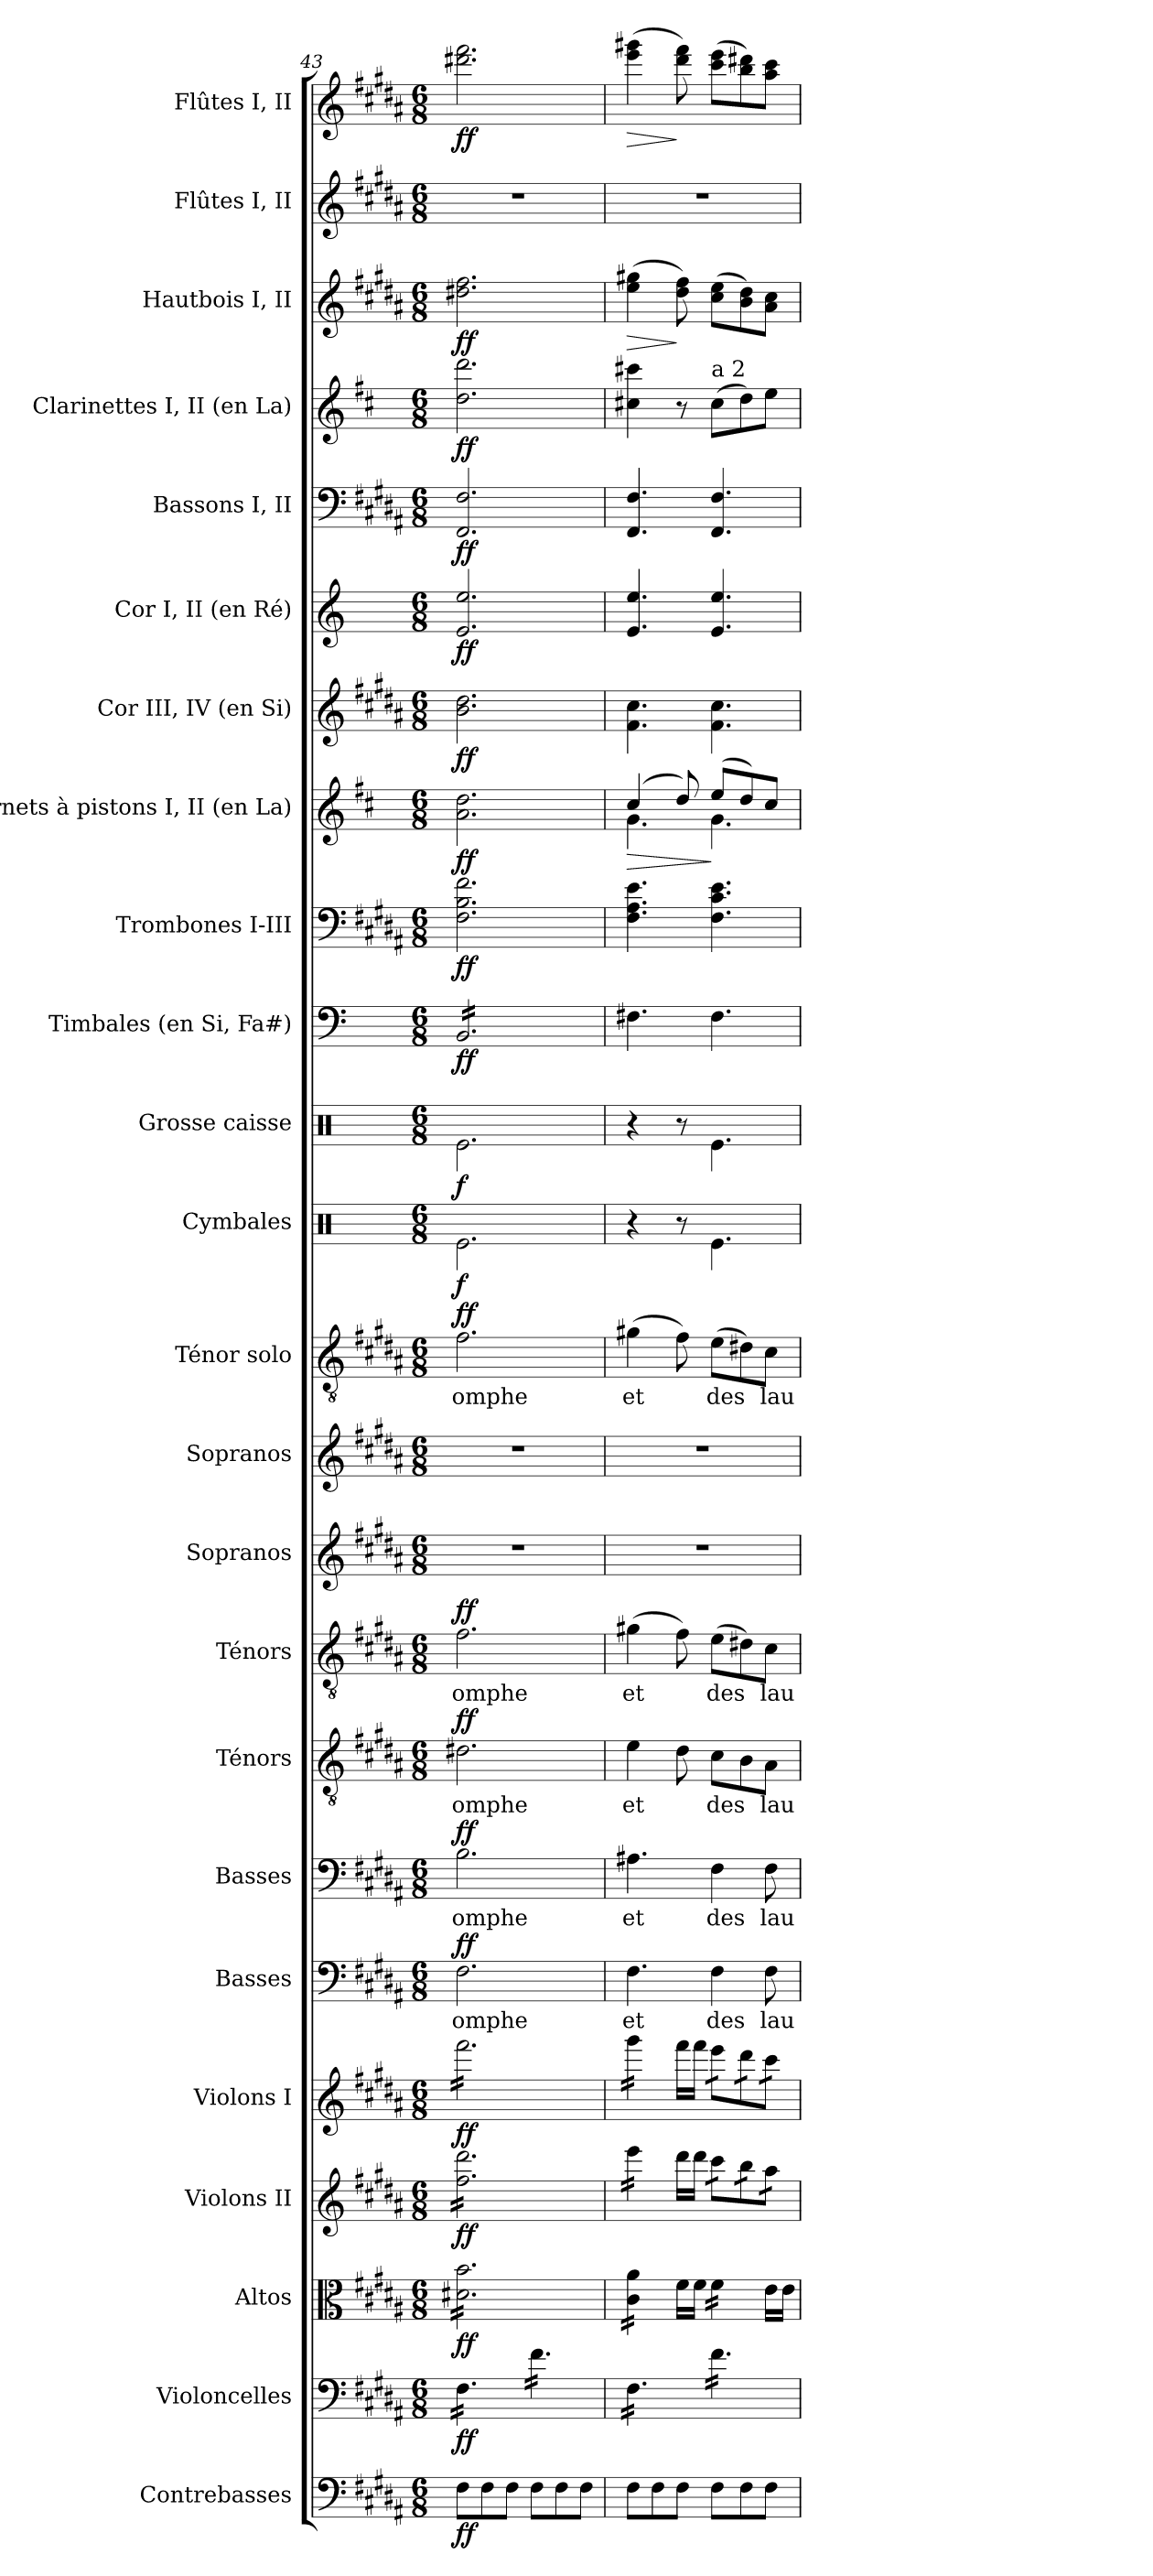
**kern	**dynam	**kern	**dynam	**kern	**dynam	**kern	**dynam	**kern	**dynam	**kern	**text	**dynam	**kern	**text	**dynam	**kern	**text	**dynam	**kern	**text	**dynam	**kern	**kern	**kern	**text	**dynam	**kern	**dynam	**kern	**dynam	**kern	**dynam	**kern	**dynam	**kern	**dynam	**kern	**dynam	**kern	**dynam	**kern	**dynam	**kern	**dynam	**kern	**dynam	**kern	**kern	**dynam
*part24	*part24	*part23	*part23	*part22	*part22	*part21	*part21	*part20	*part20	*part19	*part19	*part19	*part18	*part18	*part18	*part17	*part17	*part17	*part16	*part16	*part16	*part15	*part14	*part13	*part13	*part13	*part12	*part12	*part11	*part11	*part10	*part10	*part9	*part9	*part8	*part8	*part7	*part7	*part6	*part6	*part5	*part5	*part4	*part4	*part3	*part3	*part2	*part1	*part1
*staff24	*staff24	*staff23	*staff23	*staff22	*staff22	*staff21	*staff21	*staff20	*staff20	*staff19	*staff19	*staff19	*staff18	*staff18	*staff18	*staff17	*staff17	*staff17	*staff16	*staff16	*staff16	*staff15	*staff14	*staff13	*staff13	*staff13	*staff12	*staff12	*staff11	*staff11	*staff10	*staff10	*staff9	*staff9	*staff8	*staff8	*staff7	*staff7	*staff6	*staff6	*staff5	*staff5	*staff4	*staff4	*staff3	*staff3	*staff2	*staff1	*staff1
*I"Contrebasses	*	*I"Violoncelles	*	*I"Altos	*	*I"Violons II	*	*I"Violons I	*	*I"Basses	*	*	*I"Basses	*	*	*I"Ténors	*	*	*I"Ténors	*	*	*I"Sopranos	*I"Sopranos	*I"Ténor solo	*	*	*I"Cymbales	*	*I"Grosse caisse	*	*I"Timbales (en Si, Fa#)	*	*I"Trombones I-III	*	*I"Cornets à pistons I, II (en La)	*	*I"Cor III, IV (en Si)	*	*I"Cor I, II (en Ré)	*	*I"Bassons I, II	*	*I"Clarinettes I, II (en La)	*	*I"Hautbois I, II	*	*I"Flûtes I, II	*I"Flûtes I, II	*
*I'Cb.	*	*I'Vlles	*	*I'Altos	*	*I'Vns II	*	*I'Vns I	*	*I'Basses	*	*	*I'Basses	*	*	*I'Tén.	*	*	*I'Tén.	*	*	*I'Sopr.	*I'Sopr.	*I'Tén. solo	*	*	*I'Cym.	*	*I'G. c.	*	*I'Timb.	*	*I'Trb.	*	*I'C.à p. (La)	*	*I'Cor (Si)	*	*I'Cor (Ré)	*	*I'Bns	*	*I'Cl. (La)	*	*I'Hb.	*	*I'Fl.	*I'Fl.	*
*clefF4	*	*clefF4	*	*clefC3	*	*clefG2	*	*clefG2	*	*clefF4	*	*	*clefF4	*	*	*clefGv2	*	*	*clefGv2	*	*	*clefG2	*clefG2	*clefGv2	*	*	*clefX	*	*clefX	*	*clefF4	*	*clefF4	*	*clefG2	*	*clefG2	*	*clefG2	*	*clefF4	*	*clefG2	*	*clefG2	*	*clefG2	*clefG2	*
*ITrd7c12	*	*	*	*	*	*	*	*	*	*	*	*	*	*	*	*ITrd7c12	*	*	*ITrd7c12	*	*	*	*	*ITrd7c12	*	*	*	*	*	*	*	*	*	*	*ITrd2c3	*	*ITrd8c13	*	*ITrd6c10	*	*	*	*ITrd2c3	*	*	*	*	*	*
*k[f#c#g#d#a#]	*	*k[f#c#g#d#a#]	*	*k[f#c#g#d#a#]	*	*k[f#c#g#d#a#]	*	*k[f#c#g#d#a#]	*	*k[f#c#g#d#a#]	*	*	*k[f#c#g#d#a#]	*	*	*k[f#c#g#d#a#]	*	*	*k[f#c#g#d#a#]	*	*	*k[f#c#g#d#a#]	*k[f#c#g#d#a#]	*k[f#c#g#d#a#]	*	*	*k[]	*	*k[]	*	*k[]	*	*k[f#c#g#d#a#]	*	*k[f#c#g#d#a#]	*	*k[f#c#g#d#a#]	*	*k[f#c#]	*	*k[f#c#g#d#a#]	*	*k[f#c#g#d#a#]	*	*k[f#c#g#d#a#]	*	*k[f#c#g#d#a#]	*k[f#c#g#d#a#]	*
*B:	*	*B:	*	*B:	*	*B:	*	*B:	*	*B:	*	*	*B:	*	*	*B:	*	*	*B:	*	*	*B:	*B:	*B:	*	*	*C:	*	*C:	*	*C:	*	*B:	*	*B:	*	*B:	*	*D:	*	*B:	*	*B:	*	*B:	*	*B:	*B:	*
*M6/8	*	*M6/8	*	*M6/8	*	*M6/8	*	*M6/8	*	*M6/8	*	*	*M6/8	*	*	*M6/8	*	*	*M6/8	*	*	*M6/8	*M6/8	*M6/8	*	*	*M6/8	*	*M6/8	*	*M6/8	*	*M6/8	*	*M6/8	*	*M6/8	*	*M6/8	*	*M6/8	*	*M6/8	*	*M6/8	*	*M6/8	*M6/8	*
=43	=43	=43	=43	=43	=43	=43	=43	=43	=43	=43	=43	=43	=43	=43	=43	=43	=43	=43	=43	=43	=43	=43	=43	=43	=43	=43	=43	=43	=43	=43	=43	=43	=43	=43	=43	=43	=43	=43	=43	=43	=43	=43	=43	=43	=43	=43	=43	=43	=43
!	!	!	!	!	!	!	!	!	!	!	!LO:LY:b:color=#000000	!	!	!	!	!	!	!	!	!	!	!	!	!	!	!	!	!	!	!	!	!	!	!	!	!	!	!	!	!	!	!	!	!	!	!	!	!	!
!	!	!	!	!	!	!	!	!	!	!	!	!	!	!LO:LY:b:color=#000000	!	!	!	!	!	!	!	!	!	!	!	!	!	!	!	!	!	!	!	!	!	!	!	!	!	!	!	!	!	!	!	!	!	!	!
!	!	!	!	!	!	!	!	!	!	!	!	!	!	!	!	!	!LO:LY:b:color=#000000	!	!	!	!	!	!	!	!	!	!	!	!	!	!	!	!	!	!	!	!	!	!	!	!	!	!	!	!	!	!	!	!
!	!	!	!	!	!	!	!	!	!	!	!	!	!	!	!	!	!	!	!	!LO:LY:b:color=#000000	!	!LO:N:vis=1	!LO:N:vis=1	!	!	!	!	!	!	!	!	!	!	!	!	!	!	!	!	!	!	!	!	!	!	!	!	!	!
!	!	!	!	!	!	!	!	!	!	!	!	!	!	!	!	!	!	!	!	!	!	!	!	!	!LO:LY:b:color=#000000	!	!	!	!	!	!	!	!	!	!	!	!	!	!	!	!	!	!	!	!	!	!LO:N:vis=1	!	!
*	*	*tremolo	*	*	*	*	*	*	*	*	*	*	*	*	*	*	*	*	*	*	*	*	*	*	*	*	*	*	*	*	*	*	*	*	*	*	*	*	*	*	*	*	*	*	*	*	*	*	*
*	*	*	*	*tremolo	*	*	*	*	*	*	*	*	*	*	*	*	*	*	*	*	*	*	*	*	*	*	*	*	*	*	*	*	*	*	*	*	*	*	*	*	*	*	*	*	*	*	*	*	*
*	*	*	*	*	*	*tremolo	*	*	*	*	*	*	*	*	*	*	*	*	*	*	*	*	*	*	*	*	*	*	*	*	*	*	*	*	*	*	*	*	*	*	*	*	*	*	*	*	*	*	*
*	*	*	*	*	*	*	*	*tremolo	*	*	*	*	*	*	*	*	*	*	*	*	*	*	*	*	*	*	*	*	*	*	*	*	*	*	*	*	*	*	*	*	*	*	*	*	*	*	*	*	*
*	*	*	*	*	*	*	*	*	*	*	*	*	*	*	*	*	*	*	*	*	*	*	*	*	*	*	*	*	*	*	*tremolo	*	*	*	*	*	*	*	*	*	*	*	*	*	*	*	*	*	*
8FF#i\L	ff	16F#i\LL	ff	16d#Xi\ 16biLL	ff	16ff#i\ 16ddd#iLL	ff	16fff#i\LL	ff	2.F#i\	-omphe	ff	2.Bi\	-omphe	ff	2.D#Xi\	-omphe	ff	2.F#i\	-omphe	ff	2.r	2.r	2.F#i\	-omphe	ff	2.Rei\	f	2.Rei\	f	16BBi/LL	ff	2.F#i\ 2.Bi 2.f#i	ff	2.f#i\ 2.bi	ff	2.Bi\ 2.d#i	ff	2.F#i/ 2.f#i	ff	2.FF#i/ 2.F#i	ff	2.bi\ 2.bbi	ff	2.dd#Xi\ 2.ff#i	ff	2.r	2.ddd#Xi\ 2.fff#i	ff
.	.	16F#i\	.	16d#Xi\ 16bi	.	16ff#i\ 16ddd#i	.	16fff#i\	.	.	.	.	.	.	.	.	.	.	.	.	.	.	.	.	.	.	.	.	.	.	16BBi/	.	.	.	.	.	.	.	.	.	.	.	.	.	.	.	.	.	.
8FF#i\	.	16F#i\	.	16d#Xi\ 16bi	.	16ff#i\ 16ddd#i	.	16fff#i\	.	.	.	.	.	.	.	.	.	.	.	.	.	.	.	.	.	.	.	.	.	.	16BBi/	.	.	.	.	.	.	.	.	.	.	.	.	.	.	.	.	.	.
.	.	16F#i\	.	16d#Xi\ 16bi	.	16ff#i\ 16ddd#i	.	16fff#i\	.	.	.	.	.	.	.	.	.	.	.	.	.	.	.	.	.	.	.	.	.	.	16BBi/	.	.	.	.	.	.	.	.	.	.	.	.	.	.	.	.	.	.
8FF#i\J	.	16F#i\	.	16d#Xi\ 16bi	.	16ff#i\ 16ddd#i	.	16fff#i\	.	.	.	.	.	.	.	.	.	.	.	.	.	.	.	.	.	.	.	.	.	.	16BBi/	.	.	.	.	.	.	.	.	.	.	.	.	.	.	.	.	.	.
.	.	16F#i\JJ	.	16d#Xi\ 16bi	.	16ff#i\ 16ddd#i	.	16fff#i\	.	.	.	.	.	.	.	.	.	.	.	.	.	.	.	.	.	.	.	.	.	.	16BBi/	.	.	.	.	.	.	.	.	.	.	.	.	.	.	.	.	.	.
8FF#i\L	.	16f#i\LL	.	16d#Xi\ 16bi	.	16ff#i\ 16ddd#i	.	16fff#i\	.	.	.	.	.	.	.	.	.	.	.	.	.	.	.	.	.	.	.	.	.	.	16BBi/	.	.	.	.	.	.	.	.	.	.	.	.	.	.	.	.	.	.
.	.	16f#i\	.	16d#Xi\ 16bi	.	16ff#i\ 16ddd#i	.	16fff#i\	.	.	.	.	.	.	.	.	.	.	.	.	.	.	.	.	.	.	.	.	.	.	16BBi/	.	.	.	.	.	.	.	.	.	.	.	.	.	.	.	.	.	.
8FF#i\	.	16f#i\	.	16d#Xi\ 16bi	.	16ff#i\ 16ddd#i	.	16fff#i\	.	.	.	.	.	.	.	.	.	.	.	.	.	.	.	.	.	.	.	.	.	.	16BBi/	.	.	.	.	.	.	.	.	.	.	.	.	.	.	.	.	.	.
.	.	16f#i\	.	16d#Xi\ 16bi	.	16ff#i\ 16ddd#i	.	16fff#i\	.	.	.	.	.	.	.	.	.	.	.	.	.	.	.	.	.	.	.	.	.	.	16BBi/	.	.	.	.	.	.	.	.	.	.	.	.	.	.	.	.	.	.
8FF#i\J	.	16f#i\	.	16d#Xi\ 16bi	.	16ff#i\ 16ddd#i	.	16fff#i\	.	.	.	.	.	.	.	.	.	.	.	.	.	.	.	.	.	.	.	.	.	.	16BBi/	.	.	.	.	.	.	.	.	.	.	.	.	.	.	.	.	.	.
.	.	16f#i\JJ	.	16d#Xi\ 16biJJ	.	16ff#i\ 16ddd#iJJ	.	16fff#i\JJ	.	.	.	.	.	.	.	.	.	.	.	.	.	.	.	.	.	.	.	.	.	.	16BBi/JJ	.	.	.	.	.	.	.	.	.	.	.	.	.	.	.	.	.	.
*	*	*	*	*	*	*	*	*	*	*	*	*	*	*	*	*	*	*	*	*	*	*	*	*	*	*	*	*	*	*	*Xtremolo	*	*	*	*	*	*	*	*	*	*	*	*	*	*	*	*	*	*
=44	=44	=44	=44	=44	=44	=44	=44	=44	=44	=44	=44	=44	=44	=44	=44	=44	=44	=44	=44	=44	=44	=44	=44	=44	=44	=44	=44	=44	=44	=44	=44	=44	=44	=44	=44	=44	=44	=44	=44	=44	=44	=44	=44	=44	=44	=44	=44	=44	=44
!	!	!	!	!	!	!	!	!	!	!	!LO:LY:b:color=#000000	!	!	!	!	!	!	!	!	!	!	!	!	!	!	!	!	!	!	!	!	!	!	!	!	!	!	!	!	!	!	!	!	!	!	!	!	!	!
!	!	!	!	!	!	!	!	!	!	!	!	!	!	!LO:LY:b:color=#000000	!	!	!	!	!	!	!	!	!	!	!	!	!	!	!	!	!	!	!	!	!	!	!	!	!	!	!	!	!	!	!	!	!	!	!
!	!	!	!	!	!	!	!	!	!	!	!	!	!	!	!	!	!LO:LY:b:color=#000000	!	!	!	!	!	!	!	!	!	!	!	!	!	!	!	!	!	!	!	!	!	!	!	!	!	!	!	!	!	!	!	!
!	!	!	!	!	!	!	!	!	!	!	!	!	!	!	!	!	!	!	!	!LO:LY:b:color=#000000	!	!LO:N:vis=1	!LO:N:vis=1	!	!	!	!	!	!	!	!	!	!	!	!	!	!	!	!	!	!	!	!	!	!	!	!	!	!
!	!	!	!	!	!	!	!	!	!	!	!	!	!	!	!	!	!	!	!	!	!	!	!	!	!LO:LY:b:color=#000000	!	!	!	!	!	!	!	!	!	!	!LO:HP:b	!	!	!	!	!	!	!	!	!	!LO:HP:b	!LO:N:vis=1	!	!LO:HP:b
*	*	*	*	*	*	*	*	*	*	*	*	*	*	*	*	*	*	*	*	*	*	*	*	*	*	*	*	*	*	*	*	*	*	*	*^	*	*	*	*	*	*	*	*	*	*	*	*	*	*
8FF#i\L	.	16F#i\LL	.	16c#i\ 16a#iLL	.	16eeei\LL	.	16ggg#i\LL	.	4.F#i\	et	.	4.A#Xi\	et	.	4Ei\	et	.	(4G#Xi\	et	.	2.r	2.r	(4G#Xi\	et	.	4r	.	4r	.	4.F#Xi\	.	4.F#i\ 4.A#i 4.ei	.	(4a#i/	4.ei\	>	4.F#i\ 4.c#i	.	4.F#i/ 4.f#i	.	4.FF#i/ 4.F#i	.	4a#Xi\ 4aa#Xi	.	(4eei\ 4gg#Xi	>	2.r	(4eeei\ 4ggg#Xi	>
.	.	16F#i\	.	16c#i\ 16a#i	.	16eeei\	.	16ggg#i\	.	.	.	.	.	.	.	.	.	.	.	.	.	.	.	.	.	.	.	.	.	.	.	.	.	.	.	.	.	.	.	.	.	.	.	.	.	.	.	.	.	.
8FF#i\	.	16F#i\	.	16c#i\ 16a#i	.	16eeei\	.	16ggg#i\	.	.	.	.	.	.	.	.	.	.	.	.	.	.	.	.	.	.	.	.	.	.	.	.	.	.	.	.	.	.	.	.	.	.	.	.	.	.	.	.	.	.
.	.	16F#i\	.	16c#i\ 16a#iJJ	.	16eeei\JJ	.	16ggg#i\JJ	.	.	.	.	.	.	.	.	.	.	.	.	.	.	.	.	.	.	.	.	.	.	.	.	.	.	.	.	.	.	.	.	.	.	.	.	.	.	.	.	.	.
*	*	*	*	*	*	*	*	*Xtremolo	*	*	*	*	*	*	*	*	*	*	*	*	*	*	*	*	*	*	*	*	*	*	*	*	*	*	*	*	*	*	*	*	*	*	*	*	*	*	*	*	*	*
*	*	*	*	*	*	*Xtremolo	*	*	*	*	*	*	*	*	*	*	*	*	*	*	*	*	*	*	*	*	*	*	*	*	*	*	*	*	*	*	*	*	*	*	*	*	*	*	*	*	*	*	*	*
*	*	*	*	*Xtremolo	*	*	*	*	*	*	*	*	*	*	*	*	*	*	*	*	*	*	*	*	*	*	*	*	*	*	*	*	*	*	*	*	*	*	*	*	*	*	*	*	*	*	*	*	*	*
8FF#i\J	.	16F#i\	.	16f#i\LL	.	16ddd#i\LL	.	16fff#i\LL	.	.	.	.	.	.	.	8D#i\	.	.	8F#i\)	.	.	.	.	8F#i\)	.	.	8r	.	8r	.	.	.	.	.	8bi/)	.	.	.	.	.	.	.	.	8r	.	8dd#i\ 8ff#i)	]	.	8ddd#i\ 8fff#i)	]
.	.	16F#i\JJ	.	16f#i\JJ	.	16ddd#i\JJ	.	16fff#i\JJ	.	.	.	.	.	.	.	.	.	.	.	.	.	.	.	.	.	.	.	.	.	.	.	.	.	.	.	.	.	.	.	.	.	.	.	.	.	.	.	.	.	.
!	!	!	!	!	!	!	!	!	!	!	!LO:LY:b:color=#000000	!	!	!	!	!	!	!	!	!	!	!	!	!	!	!	!	!	!	!	!	!	!	!	!	!	!	!	!	!	!	!	!	!	!	!	!	!	!	!
!	!	!	!	!	!	!	!	!	!	!	!	!	!	!LO:LY:b:color=#000000	!	!	!	!	!	!	!	!	!	!	!	!	!	!	!	!	!	!	!	!	!	!	!	!	!	!	!	!	!	!	!	!	!	!	!	!
!	!	!	!	!	!	!	!	!	!	!	!	!	!	!	!	!	!LO:LY:b:color=#000000	!	!	!	!	!	!	!	!	!	!	!	!	!	!	!	!	!	!	!	!	!	!	!	!	!	!	!	!	!	!	!	!	!
!	!	!	!	!	!	!	!	!	!	!	!	!	!	!	!	!	!	!	!	!LO:LY:b:color=#000000	!	!	!	!	!	!	!	!	!	!	!	!	!	!	!	!	!	!	!	!	!	!	!	!	!	!	!	!	!	!
!	!	!	!	!	!	!	!	!	!	!	!	!	!	!	!	!	!	!	!	!	!	!	!	!	!	!	!	!	!	!	!	!	!	!	!	!	!	!	!	!	!	!	!	!LO:TX:a:t=a 2	!	!	!	!	!	!
!	!	!	!	!	!	!	!	!	!	!	!	!	!	!	!	!	!	!	!	!	!	!	!	!	!LO:LY:b:color=#000000	!	!	!	!	!	!	!	!	!	!	!	!	!	!	!	!	!	!	!	!	!	!	!	!	!
*	*	*	*	*tremolo	*	*	*	*	*	*	*	*	*	*	*	*	*	*	*	*	*	*	*	*	*	*	*	*	*	*	*	*	*	*	*	*	*	*	*	*	*	*	*	*	*	*	*	*	*	*
*	*	*	*	*	*	*tremolo	*	*	*	*	*	*	*	*	*	*	*	*	*	*	*	*	*	*	*	*	*	*	*	*	*	*	*	*	*	*	*	*	*	*	*	*	*	*	*	*	*	*	*	*
*	*	*	*	*	*	*	*	*tremolo	*	*	*	*	*	*	*	*	*	*	*	*	*	*	*	*	*	*	*	*	*	*	*	*	*	*	*	*	*	*	*	*	*	*	*	*	*	*	*	*	*	*
8FF#i\L	.	16f#i\LL	.	16f#i\LL	.	16ccc#i\LL	.	16eeei\LL	.	4F#i\	des	.	4F#i\	des	.	8C#i\L	des	.	(8Ei\L	des	.	.	.	(8Ei\L	des	.	4.Rei\	.	4.Rei\	.	4.F#i\	.	4.F#i\ 4.c#i 4.ei	.	(8cc#i/L	4.ei\	]	4.F#i\ 4.c#i	.	4.F#i/ 4.f#i	.	4.FF#i/ 4.F#i	.	(8a#i\L	.	(8cc#i\ 8eei\L	.	.	(8ccc#i\ 8eeei\L	.
.	.	16f#i\	.	16f#i\	.	16ccc#i\	.	16eeei\	.	.	.	.	.	.	.	.	.	.	.	.	.	.	.	.	.	.	.	.	.	.	.	.	.	.	.	.	.	.	.	.	.	.	.	.	.	.	.	.	.	.
8FF#i\	.	16f#i\	.	16f#i\	.	16bbi\	.	16ddd#i\	.	.	.	.	.	.	.	8BBi\	.	.	8D#Xi\)	.	.	.	.	8D#Xi\)	.	.	.	.	.	.	.	.	.	.	8bi/)	.	.	.	.	.	.	.	.	8bi\)	.	8bi\ 8dd#i\)	.	.	8bbi\ 8ddd#Xi\)	.
.	.	16f#i\	.	16f#i\JJ	.	16bbi\	.	16ddd#i\	.	.	.	.	.	.	.	.	.	.	.	.	.	.	.	.	.	.	.	.	.	.	.	.	.	.	.	.	.	.	.	.	.	.	.	.	.	.	.	.	.	.
*	*	*	*	*Xtremolo	*	*	*	*	*	*	*	*	*	*	*	*	*	*	*	*	*	*	*	*	*	*	*	*	*	*	*	*	*	*	*	*	*	*	*	*	*	*	*	*	*	*	*	*	*	*
!	!	!	!	!	!	!	!	!	!	!	!LO:LY:b:color=#000000	!	!	!	!	!	!	!	!	!	!	!	!	!	!	!	!	!	!	!	!	!	!	!	!	!	!	!	!	!	!	!	!	!	!	!	!	!	!	!
!	!	!	!	!	!	!	!	!	!	!	!	!	!	!LO:LY:b:color=#000000	!	!	!	!	!	!	!	!	!	!	!	!	!	!	!	!	!	!	!	!	!	!	!	!	!	!	!	!	!	!	!	!	!	!	!	!
!	!	!	!	!	!	!	!	!	!	!	!	!	!	!	!	!	!LO:LY:b:color=#000000	!	!	!	!	!	!	!	!	!	!	!	!	!	!	!	!	!	!	!	!	!	!	!	!	!	!	!	!	!	!	!	!	!
!	!	!	!	!	!	!	!	!	!	!	!	!	!	!	!	!	!	!	!	!LO:LY:b:color=#000000	!	!	!	!	!	!	!	!	!	!	!	!	!	!	!	!	!	!	!	!	!	!	!	!	!	!	!	!	!	!
!	!	!	!	!	!	!	!	!	!	!	!	!	!	!	!	!	!	!	!	!	!	!	!	!	!LO:LY:b:color=#000000	!	!	!	!	!	!	!	!	!	!	!	!	!	!	!	!	!	!	!	!	!	!	!	!	!
8FF#i\J	.	16f#i\	.	16ei\LL	.	16aa#i\	.	16ccc#i\	.	8F#i\	lau-	.	8F#i\	lau-	.	8AA#i\J	lau-	.	8C#i\J	lau-	.	.	.	8C#i\J	lau-	.	.	.	.	.	.	.	.	.	8a#i/J	.	.	.	.	.	.	.	.	8cc#i\J	.	8a#i\ 8cc#i\J	.	.	8aa#i\ 8ccc#i\J	.
.	.	16f#i\JJ	.	16ei\JJ	.	16aa#i\JJ	.	16ccc#i\JJ	.	.	.	.	.	.	.	.	.	.	.	.	.	.	.	.	.	.	.	.	.	.	.	.	.	.	.	.	.	.	.	.	.	.	.	.	.	.	.	.	.	.
*	*	*	*	*	*	*	*	*Xtremolo	*	*	*	*	*	*	*	*	*	*	*	*	*	*	*	*	*	*	*	*	*	*	*	*	*	*	*	*	*	*	*	*	*	*	*	*	*	*	*	*	*	*
*	*	*	*	*	*	*Xtremolo	*	*	*	*	*	*	*	*	*	*	*	*	*	*	*	*	*	*	*	*	*	*	*	*	*	*	*	*	*	*	*	*	*	*	*	*	*	*	*	*	*	*	*	*
*	*	*Xtremolo	*	*	*	*	*	*	*	*	*	*	*	*	*	*	*	*	*	*	*	*	*	*	*	*	*	*	*	*	*	*	*	*	*	*	*	*	*	*	*	*	*	*	*	*	*	*	*	*
*	*	*	*	*	*	*	*	*	*	*	*	*	*	*	*	*	*	*	*	*	*	*	*	*	*	*	*	*	*	*	*	*	*	*	*v	*v	*	*	*	*	*	*	*	*	*	*	*	*	*	*
=	=	=	=	=	=	=	=	=	=	=	=	=	=	=	=	=	=	=	=	=	=	=	=	=	=	=	=	=	=	=	=	=	=	=	=	=	=	=	=	=	=	=	=	=	=	=	=	=	=
*-	*-	*-	*-	*-	*-	*-	*-	*-	*-	*-	*-	*-	*-	*-	*-	*-	*-	*-	*-	*-	*-	*-	*-	*-	*-	*-	*-	*-	*-	*-	*-	*-	*-	*-	*-	*-	*-	*-	*-	*-	*-	*-	*-	*-	*-	*-	*-	*-	*-
